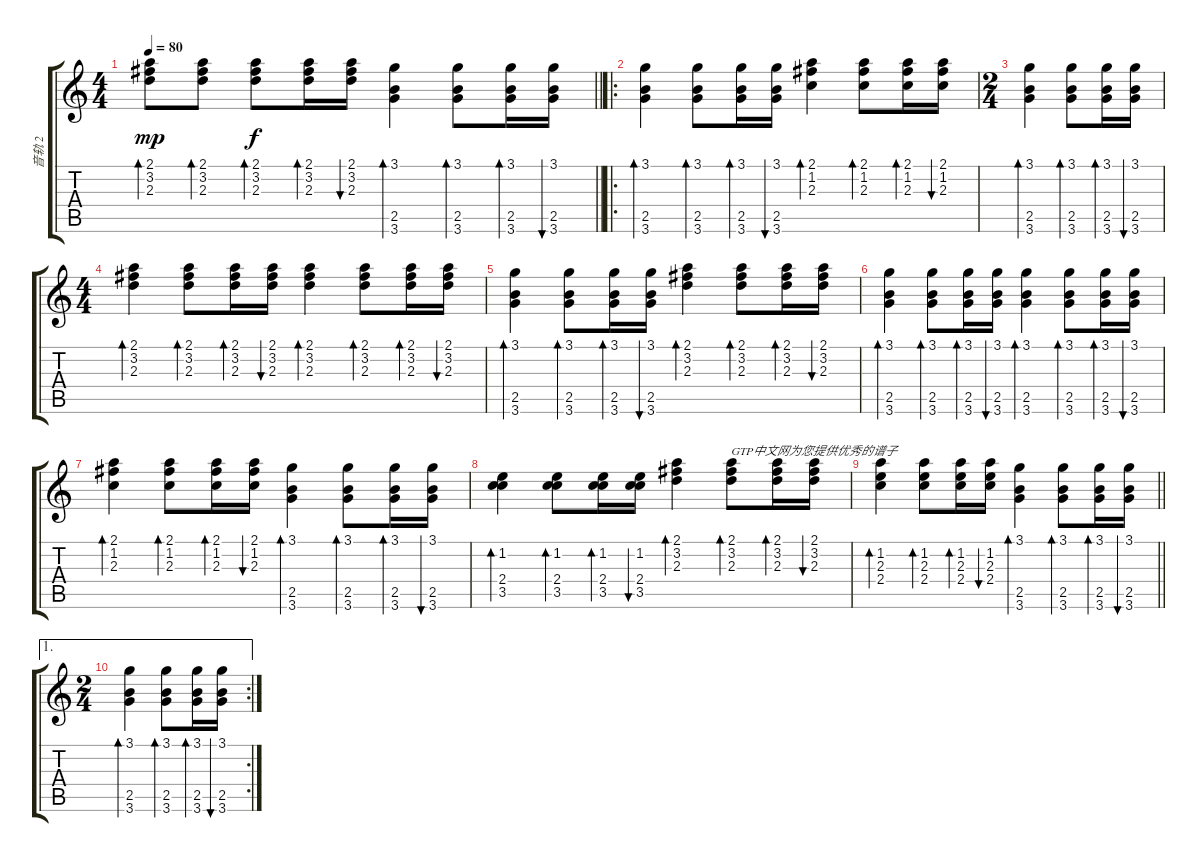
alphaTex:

\track ("音轨 2" "音轨 2") {instrument acousticguitarsteel}
\staff {score tabs}
\tuning (E4 B3 G4 D4 A3 E3) {hide}
\ts (4 4)
\tempo 80
\clef g2
\barLineRight lightlight
\ks c
(2.1 3.2 2.3).8{bd 60 dy mp} (2.1 3.2 2.3).8{bd 60} (2.1 3.2 2.3).8{bd 60 dy f} (2.1 3.2 2.3).16{bd 60} (2.1 3.2 2.3).16{bu 60} (3.1 2.5 3.6).4{bd 60} (3.1 2.5 3.6).8{bd 60} (3.1 2.5 3.6).16{bd 60} (3.1 2.5 3.6).16{bu 60} |
\ro
(3.1 2.5 3.6).4{bd 60} (3.1 2.5 3.6).8{bd 60} (3.1 2.5 3.6).16{bd 60} (3.1 2.5 3.6).16{bu 60} (2.1 1.2 2.3).4{bd 60} (2.1 1.2 2.3).8{bd 60} (2.1 1.2 2.3).16{bd 60} (2.1 1.2 2.3).16{bu 60} |
\ts (2 4)
(3.1 2.5 3.6).4{bd 60} (3.1 2.5 3.6).8{bd 60} (3.1 2.5 3.6).16{bd 60} (3.1 2.5 3.6).16{bu 60} |
\ts (4 4)
(2.1 3.2 2.3).4{bd 60} (2.1 3.2 2.3).8{bd 60} (2.1 3.2 2.3).16{bd 60} (2.1 3.2 2.3).16{bu 60} (2.1 3.2 2.3).4{bd 60} (2.1 3.2 2.3).8{bd 60} (2.1 3.2 2.3).16{bd 60} (2.1 3.2 2.3).16{bu 60} |
(3.1 2.5 3.6).4{bd 60} (3.1 2.5 3.6).8{bd 60} (3.1 2.5 3.6).16{bd 60} (3.1 2.5 3.6).16{bu 60} (2.1 3.2 2.3).4{bd 60} (2.1 3.2 2.3).8{bd 60} (2.1 3.2 2.3).16{bd 60} (2.1 3.2 2.3).16{bu 60} |
(3.1 2.5 3.6).4{bd 60} (3.1 2.5 3.6).8{bd 60} (3.1 2.5 3.6).16{bd 60} (3.1 2.5 3.6).16{bu 60} (3.1 2.5 3.6).4{bd 60} (3.1 2.5 3.6).8{bd 60} (3.1 2.5 3.6).16{bd 60} (3.1 2.5 3.6).16{bu 60} |
(2.1 1.2 2.3).4{bd 60} (2.1 1.2 2.3).8{bd 60} (2.1 1.2 2.3).16{bd 60} (2.1 1.2 2.3).16{bu 60} (3.1 2.5 3.6).4{bd 60} (3.1 2.5 3.6).8{bd 60} (3.1 2.5 3.6).16{bd 60} (3.1 2.5 3.6).16{bu 60} |
(1.2 2.4 3.5).4{bd 60} (1.2 2.4 3.5).8{bd 60} (1.2 2.4 3.5).16{bd 60} (1.2 2.4 3.5).16{bu 60} (2.1 3.2 2.3).4{bd 60} (2.1 3.2 2.3).8{bd 60 txt "GTP中文网为您提供优秀的谱子"} (2.1 3.2 2.3).16{bd 60} (2.1 3.2 2.3).16{bu 60} |
\barLineRight lightlight
(1.2 2.3 2.4).4{bd 60} (1.2 2.3 2.4).8{bd 60} (1.2 2.3 2.4).16{bd 60} (1.2 2.3 2.4).16{bu 60} (3.1 2.5 3.6).4{bd 60} (3.1 2.5 3.6).8{bd 60} (3.1 2.5 3.6).16{bd 60} (3.1 2.5 3.6).16{bu 60} |
\ae 1
\rc 2
\ts (2 4)
(3.1 2.5 3.6).4{bd 60} (3.1 2.5 3.6).8{bd 60} (3.1 2.5 3.6).16{bd 60} (3.1 2.5 3.6).16{bu 60}
